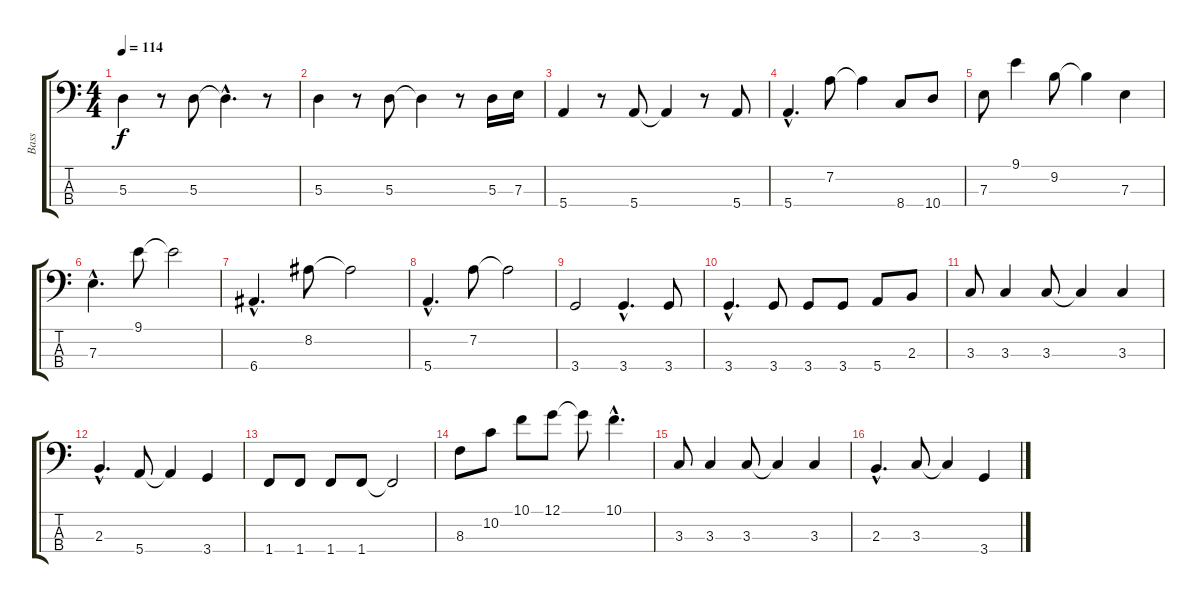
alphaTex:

\track ("Bass" "Bass") {instrument electricbasspick}
\staff {score tabs}
\tuning (G2 D2 A1 E1) {hide}
\ts (4 4)
\tempo 114
\clef f4
\ks c
5.3.4{dy f} r.8 5.3.8 5.3{hac t}.4{d} r.8 |
5.3.4 r.8 5.3.8 5.3{t}.4 r.8 5.3.16 7.3.16 |
5.4.4 r.8 5.4.8 5.4{t}.4 r.8 5.4.8 |
5.4{hac}.4{d} 7.2.8 7.2{t}.4 8.4.8 10.4.8 |
7.3.8 9.1.4 9.2.8 9.2{t}.4 7.3.4 |
7.3{hac}.4{d} 9.1.8 9.1{t}.2 |
6.4{hac}.4{d} 8.2.8 8.2{t}.2 |
5.4{hac}.4{d} 7.2.8 7.2{t}.2 |
3.4.2 3.4{hac}.4{d} 3.4.8 |
3.4{hac}.4{d} 3.4.8 3.4.8 3.4.8 5.4.8 2.3.8 |
3.3.8 3.3.4 3.3.8 3.3{t}.4 3.3.4 |
2.3{hac}.4{d} 5.4.8 5.4{t}.4 3.4.4 |
1.4.8 1.4.8 1.4.8 1.4.8 1.4{t}.2 |
8.3.8 10.2.8 10.1.8 12.1.8 12.1{t}.8 10.1{hac}.4{d} |
3.3.8 3.3.4 3.3.8 3.3{t}.4 3.3.4 |
2.3{hac}.4{d} 3.3.8 3.3{t}.4 3.4.4
